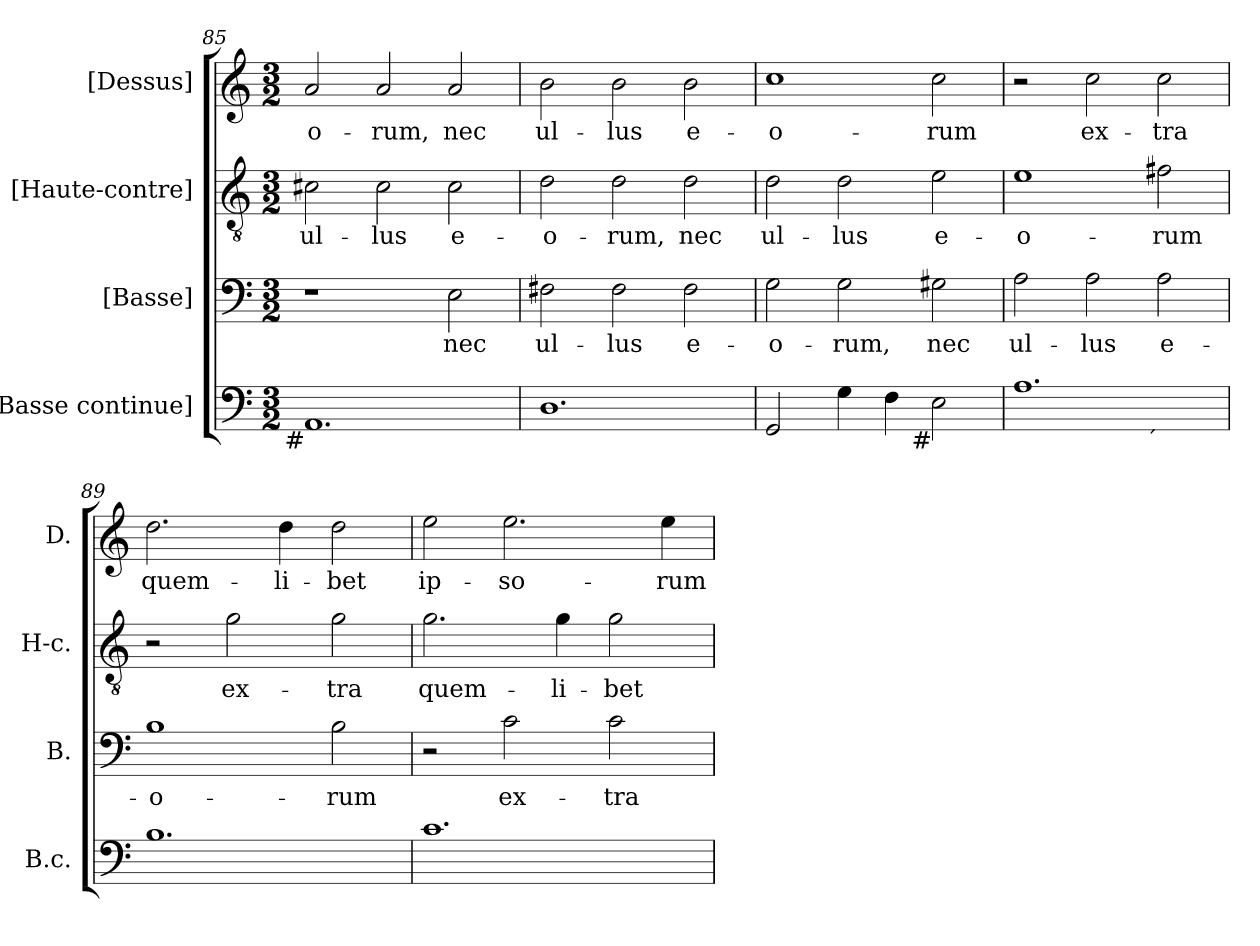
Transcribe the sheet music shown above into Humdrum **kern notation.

**kern	**kern	**text	**kern	**text	**kern	**text
*part4	*part3	*part3	*part2	*part2	*part1	*part1
*staff4	*staff3	*staff3	*staff2	*staff2	*staff1	*staff1
*I"[Basse continue]	*I"[Basse]	*	*I"[Haute-contre]	*	*I"[Dessus]	*
*I'B.c.	*I'B.	*	*I'H-c.	*	*I'D.	*
!!LO:LB:g=z
*clefF4	*clefF4	*	*clefGv2	*	*clefG2	*
*	*	*	*ITrd7c12	*	*	*
*k[]	*k[]	*	*k[]	*	*k[]	*
*a:	*a:	*	*a:	*	*a:	*
*M3/2	*M3/2	*	*M3/2	*	*M3/2	*
=85	=85	=85	=85	=85	=85	=85
!	!	!	!	!LO:LY:b:color=#000000	!	!
!LO:TX:b:rj:t=#	!	!	!	!	!	!
!	!	!	!	!	!	!LO:LY:b:color=#000000
1.AAi	1r	.	2C#Xi\	ul-	2ai/	-o-
!	!	!	!	!LO:LY:b:color=#000000	!	!
!	!	!	!	!	!	!LO:LY:b:color=#000000
.	.	.	2C#i\	-lus	2ai/	-rum,
!	!	!LO:LY:b:color=#000000	!	!	!	!
!	!	!	!	!LO:LY:b:color=#000000	!	!
!	!	!	!	!	!	!LO:LY:b:color=#000000
.	2Ei\	nec	2C#i\	e-	2ai/	nec
=86	=86	=86	=86	=86	=86	=86
!	!	!LO:LY:b:color=#000000	!	!	!	!
!	!	!	!	!LO:LY:b:color=#000000	!	!
!	!	!	!	!	!	!LO:LY:b:color=#000000
1.Di	2F#Xi\	ul-	2Di\	-o-	2bi\	ul-
!	!	!LO:LY:b:color=#000000	!	!	!	!
!	!	!	!	!LO:LY:b:color=#000000	!	!
!	!	!	!	!	!	!LO:LY:b:color=#000000
.	2F#i\	-lus	2Di\	-rum,	2bi\	-lus
!	!	!LO:LY:b:color=#000000	!	!	!	!
!	!	!	!	!LO:LY:b:color=#000000	!	!
!	!	!	!	!	!	!LO:LY:b:color=#000000
.	2F#i\	e-	2Di\	nec	2bi\	e-
=87	=87	=87	=87	=87	=87	=87
!	!	!LO:LY:b:color=#000000	!	!	!	!
!	!	!	!	!LO:LY:b:color=#000000	!	!
!	!	!	!	!	!	!LO:LY:b:color=#000000
2GGi/	2Gi\	-o-	2Di\	ul-	1cci	-o-
!	!	!LO:LY:b:color=#000000	!	!	!	!
!	!	!	!	!LO:LY:b:color=#000000	!	!
4Gi\	2Gi\	-rum,	2Di\	-lus	.	.
4Fi\	.	.	.	.	.	.
!	!	!LO:LY:b:color=#000000	!	!	!	!
!	!	!	!	!LO:LY:b:color=#000000	!	!
!LO:TX:b:rj:t=#	!	!	!	!	!	!
!	!	!	!	!	!	!LO:LY:b:color=#000000
2Ei\	2G#Xi\	nec	2Ei\	e-	2cci\	-rum
=88	=88	=88	=88	=88	=88	=88
!	!	!LO:LY:b:color=#000000	!	!	!	!
!LO:TX:b:rj:t=5	!	!	!	!	!	!
!	!	!	!	!LO:LY:b:color=#000000	!	!
*^	*	*	*	*	*	*
1.Ai	1ryy	2Ai\	ul-	1Ei	-o-	2r	.
!	!	!	!LO:LY:b:color=#000000	!	!	!	!
!	!	!	!	!	!	!	!LO:LY:b:color=#000000
.	.	2Ai\	-lus	.	.	2cci\	ex-
!	!	!	!LO:LY:b:color=#000000	!	!	!	!
!	!	!	!	!	!LO:LY:b:color=#000000	!	!
!	!LO:TX:b:rj:t=´	!	!	!	!	!	!
!	!	!	!	!	!	!	!LO:LY:b:color=#000000
.	2ryy	2Ai\	e-	2F#Xi\	-rum	2cci\	-tra
*v	*v	*	*	*	*	*	*
=89	=89	=89	=89	=89	=89	=89
*^	*	*	*	*	*	*
!	!	!	!LO:LY:b:color=#000000	!	!	!	!
*v	*v	*	*	*	*	*	*
*^	*	*	*	*	*	*
!LO:TX:b:rj:t=6	!	!	!	!	!	!	!
!	!	!	!	!	!	!	!LO:LY:b:color=#000000
*v	*v	*	*	*	*	*	*
1.Bi	1Bi	-o-	2r	.	2.ddi\	quem-
!	!	!	!	!LO:LY:b:color=#000000	!	!
.	.	.	2Gi\	ex-	.	.
!	!	!	!	!	!	!LO:LY:b:color=#000000
.	.	.	.	.	4ddi\	-li-
!	!	!LO:LY:b:color=#000000	!	!	!	!
!	!	!	!	!LO:LY:b:color=#000000	!	!
!	!	!	!	!	!	!LO:LY:b:color=#000000
.	2Bi\	-rum	2Gi\	-tra	2ddi\	-bet
!!LO:PB:g=z
=90	=90	=90	=90	=90	=90	=90
!	!	!	!	!LO:LY:b:color=#000000	!	!
!	!	!	!	!	!	!LO:LY:b:color=#000000
1.ci	2r	.	2.Gi\	quem-	2eei\	ip-
!	!	!LO:LY:b:color=#000000	!	!	!	!
!	!	!	!	!	!	!LO:LY:b:color=#000000
.	2ci\	ex-	.	.	2.eei\	-so-
!	!	!	!	!LO:LY:b:color=#000000	!	!
.	.	.	4Gi\	-li-	.	.
!	!	!LO:LY:b:color=#000000	!	!	!	!
!	!	!	!	!LO:LY:b:color=#000000	!	!
.	2ci\	-tra	2Gi\	-bet	.	.
!	!	!	!	!	!	!LO:LY:b:color=#000000
.	.	.	.	.	4eei\	-rum
=	=	=	=	=	=	=
*-	*-	*-	*-	*-	*-	*-
